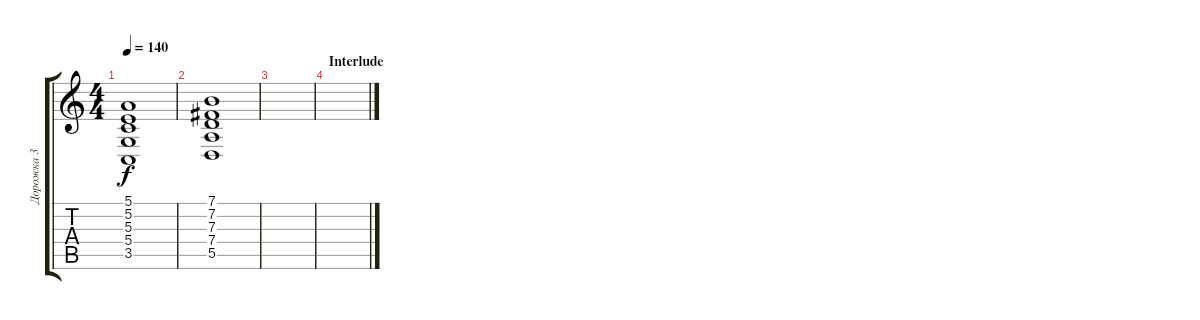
\track ("Дорожка 3" "Дорожка 3") {instrument acousticgrandpiano}
\staff {score tabs}
\tuning (E4 B3 G3 D3 A2 E2) {hide}
\ts (4 4)
\tempo 140
\clef g2
\ks c
(5.1 5.2 5.3 5.4 3.5).1{dy f} |
(7.1 7.2 7.3 7.4 5.5).1 |
|
\section ("" "Interlude")
